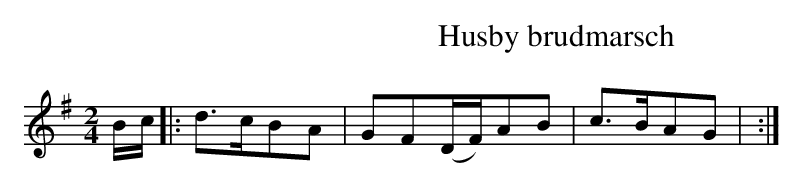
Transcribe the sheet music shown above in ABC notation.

X:1
T: Husby brudmarsch
M: 2/4
L: 1/8
K: G
B/c/ |: d>cBA | GF(D/F/)AB | c>BAG |  :|
